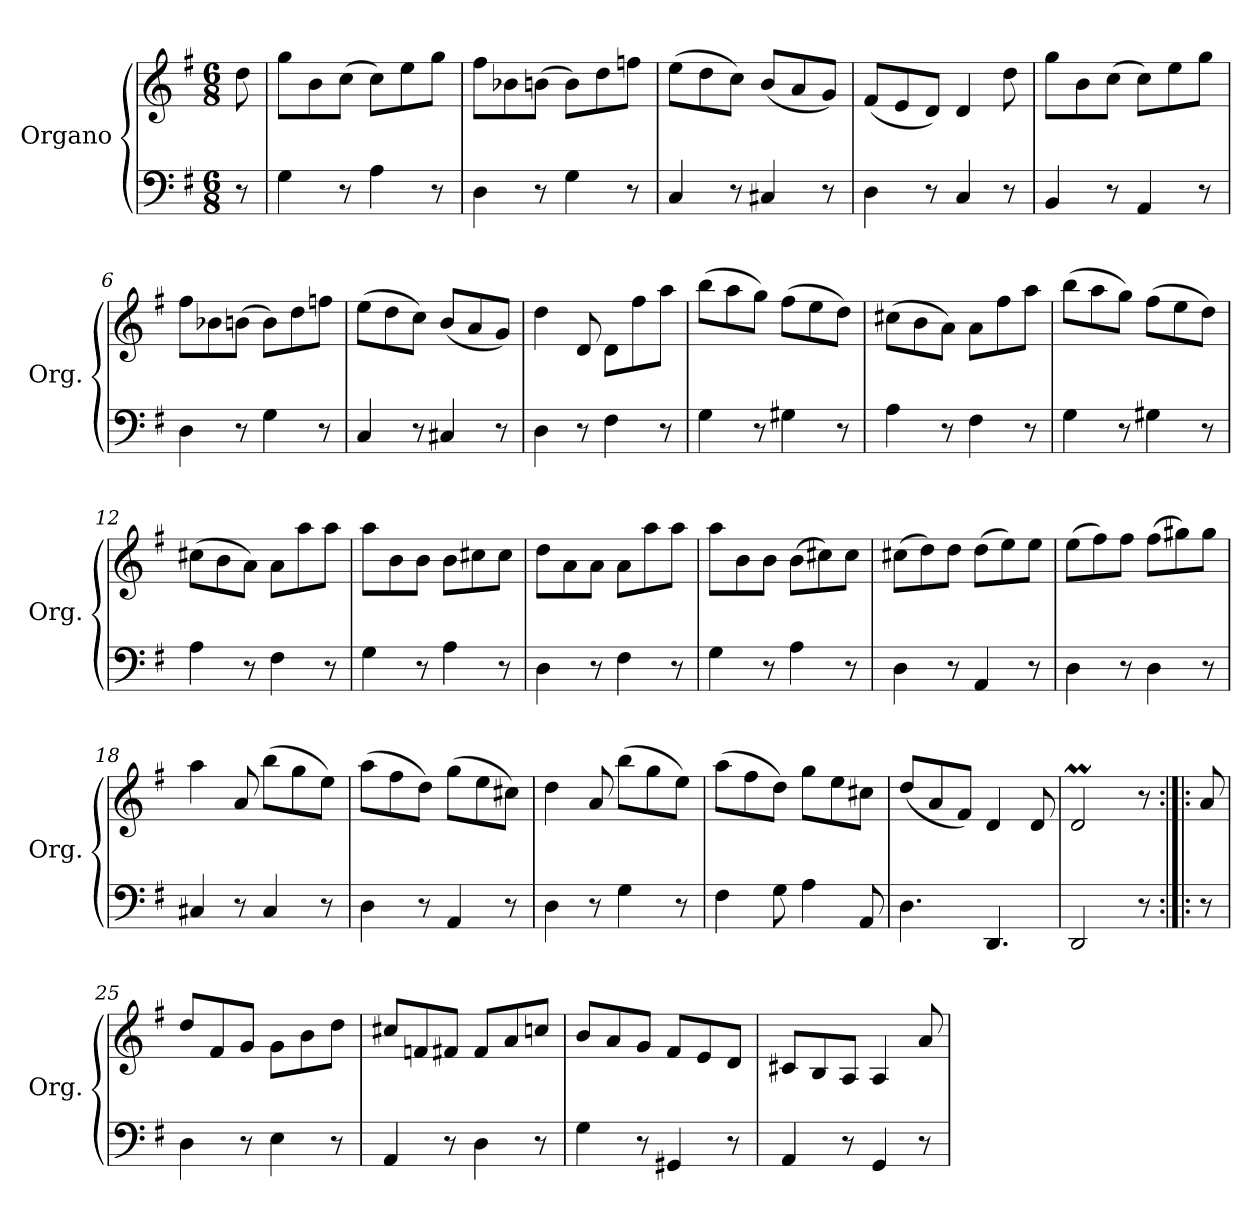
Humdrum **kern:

**kern	**kern
*part1	*part1
*staff2	*staff1
*I"Organo	*
*I'Org.	*
*clefF4	*clefG2
*k[f#]	*k[f#]
*M6/8	*M6/8
=	=
8r	8dd\
=1	=1
4G\	8gg\L
.	8b\
8r	(>8cc\J
4A\	8cc\L)
.	8ee\
8r	8gg\J
=2	=2
4D\	8ff#\L
.	8b-X\
8r	(>8bn\J
4G\	8b\L)
.	8dd\
8r	8ffn\J
=3	=3
4C/	(>8ee\L
.	8dd\
8r	8cc\J)
4C#X/	(<8b/L
.	8a/
8r	8g/J)
!!LO:LB:g=z
=4	=4
4D\	(<8f#/L
.	8e/
8r	8d/J)
4C/	4d/
8r	8dd\
=5	=5
4BB/	8gg\L
.	8b\
8r	(>8cc\J
4AA/	8cc\L)
.	8ee\
8r	8gg\J
=6	=6
4D\	8ff#\L
.	8b-X\
8r	(>8bn\J
4G\	8b\L)
.	8dd\
8r	8ffn\J
=7	=7
4C/	(>8ee\L
.	8dd\
8r	8cc\J)
4C#X/	(<8b/L
.	8a/
8r	8g/J)
=8	=8
4D\	4dd\
8r	8d/
4F#\	8d\L
.	8ff#\
8r	8aa\J
!!LO:LB:g=z
=9	=9
4G\	(>8bb\L
.	8aa\
8r	8gg\J)
4G#X\	(>8ff#\L
.	8ee\
8r	8dd\J)
=10	=10
4A\	(>8cc#X\L
.	8b\
8r	8a\J)
4F#\	8a\L
.	8ff#\
8r	8aa\J
=11	=11
4G\	(>8bb\L
.	8aa\
8r	8gg\J)
4G#X\	(>8ff#\L
.	8ee\
8r	8dd\J)
=12	=12
4A\	(>8cc#X\L
.	8b\
8r	8a\J)
4F#\	8a\L
.	8aa\
8r	8aa\J
=13	=13
4G\	8aa\L
.	8b\
8r	8b\J
4A\	8b\L
.	8cc#X\
8r	8cc#\J
!!LO:LB:g=z
=14	=14
4D\	8dd\L
.	8a\
8r	8a\J
4F#\	8a\L
.	8aa\
8r	8aa\J
=15	=15
4G\	8aa\L
.	8b\
8r	8b\J
4A\	(>8b\L
.	8cc#X\)
8r	8cc#\J
=16	=16
4D\	(>8cc#X\L
.	8dd\)
8r	8dd\J
4AA/	(>8dd\L
.	8ee\)
8r	8ee\J
=17	=17
4D\	(>8ee\L
.	8ff#\)
8r	8ff#\J
4D\	(>8ff#\L
.	8gg#X\)
8r	8gg#\J
=18	=18
4C#X/	4aa\
8r	8a/
4C#/	(>8bb\L
.	8gg\
8r	8ee\J)
!!LO:LB:g=z
=19	=19
4D\	(>8aa\L
.	8ff#\
8r	8dd\J)
4AA/	(>8gg\L
.	8ee\
8r	8cc#X\J)
=20	=20
4D\	4dd\
8r	8a/
4G\	(>8bb\L
.	8gg\
8r	8ee\J)
=21	=21
4F#\	(>8aa\L
.	8ff#\
8G\	8dd\J)
4A\	8gg\L
.	8ee\
8AA/	8cc#X\J
=22	=22
4.D\	(<8dd/L
.	8a/
.	8f#/J)
4.DD/	4d/
.	8d/
=23	=23
2DD/	2dM/
8r	8r
!!LO:PB:g=z
=24:|!|:	=24:|!|:
8r	8a/
=25	=25
4D\	8dd/L
.	8f#/
8r	8g/J
4E\	8g\L
.	8b\
8r	8dd\J
=26	=26
4AA/	8cc#X/L
.	8fn/
8r	8f#X/J
4D\	8f#/L
.	8a/
8r	8ccn/J
=27	=27
4G\	8b/L
.	8a/
8r	8g/J
4GG#X/	8f#/L
.	8e/
8r	8d/J
=28	=28
4AA/	8c#X/L
.	8B/
8r	8A/J
4GG/	4A/
8r	8a/
=	=
*-	*-
